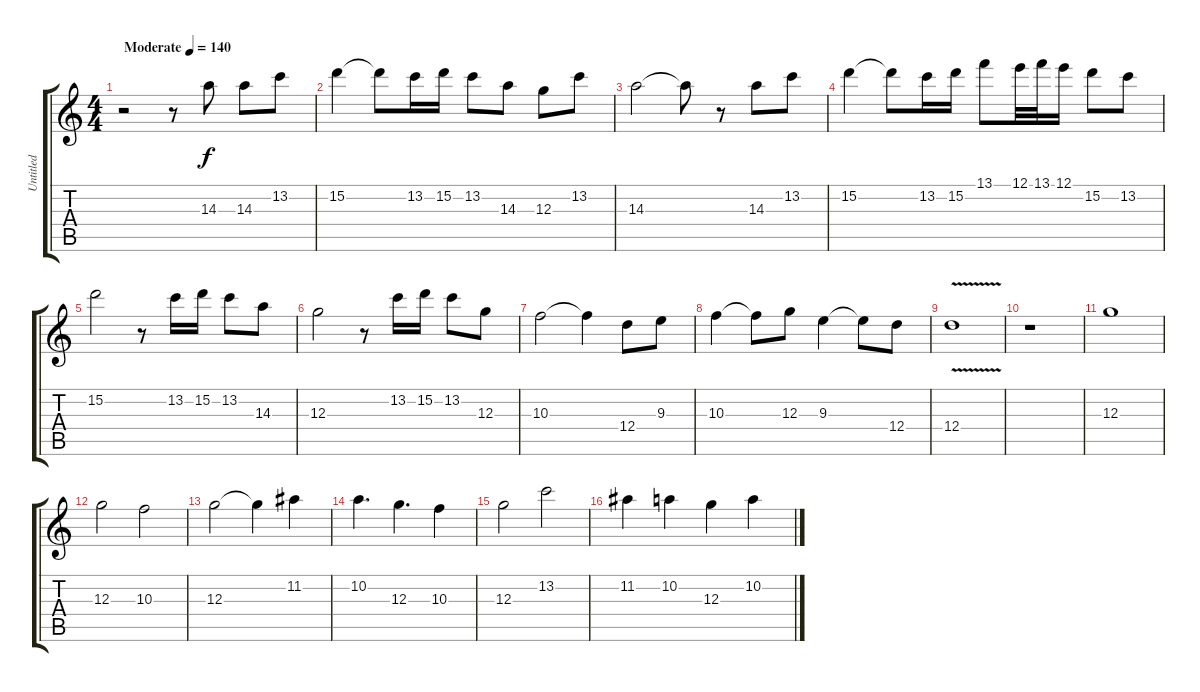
\track ("Untitled" "Untitled") {instrument overdrivenguitar}
\staff {score tabs}
\tuning (E4 B3 G3 D3 A2 E2) {hide}
\ts (4 4)
\tempo (140 "Moderate")
\clef g2
\ks c
r.2{dy f instrument overdrivenguitar} r.8 14.3.8 14.3.8 13.2.8 |
15.2.4 15.2{t}.8 13.2.16 15.2.16 13.2.8 14.3.8 12.3.8 13.2.8 |
14.3.2 14.3{t}.8 r.8 14.3.8 13.2.8 |
15.2.4 15.2{t}.8 13.2.16 15.2.16 13.1.8 12.1.32 13.1.32 12.1.16 15.2.8 13.2.8 |
15.2.2 r.8 13.2.16 15.2.16 13.2.8 14.3.8 |
12.3.2 r.8 13.2.16 15.2.16 13.2.8 12.3.8 |
10.3.2 10.3{t}.4 12.4.8 9.3.8 |
10.3.4 10.3{t}.8 12.3.8 9.3.4 9.3{t}.8 12.4.8 |
12.4{v}.1 |
r.1 |
12.3.1 |
12.3.2 10.3.2 |
12.3.2 12.3{t}.4 11.2.4 |
10.2.4{d} 12.3.4{d} 10.3.4 |
12.3.2 13.2.2 |
11.2.4 10.2.4 12.3.4 10.2.4
